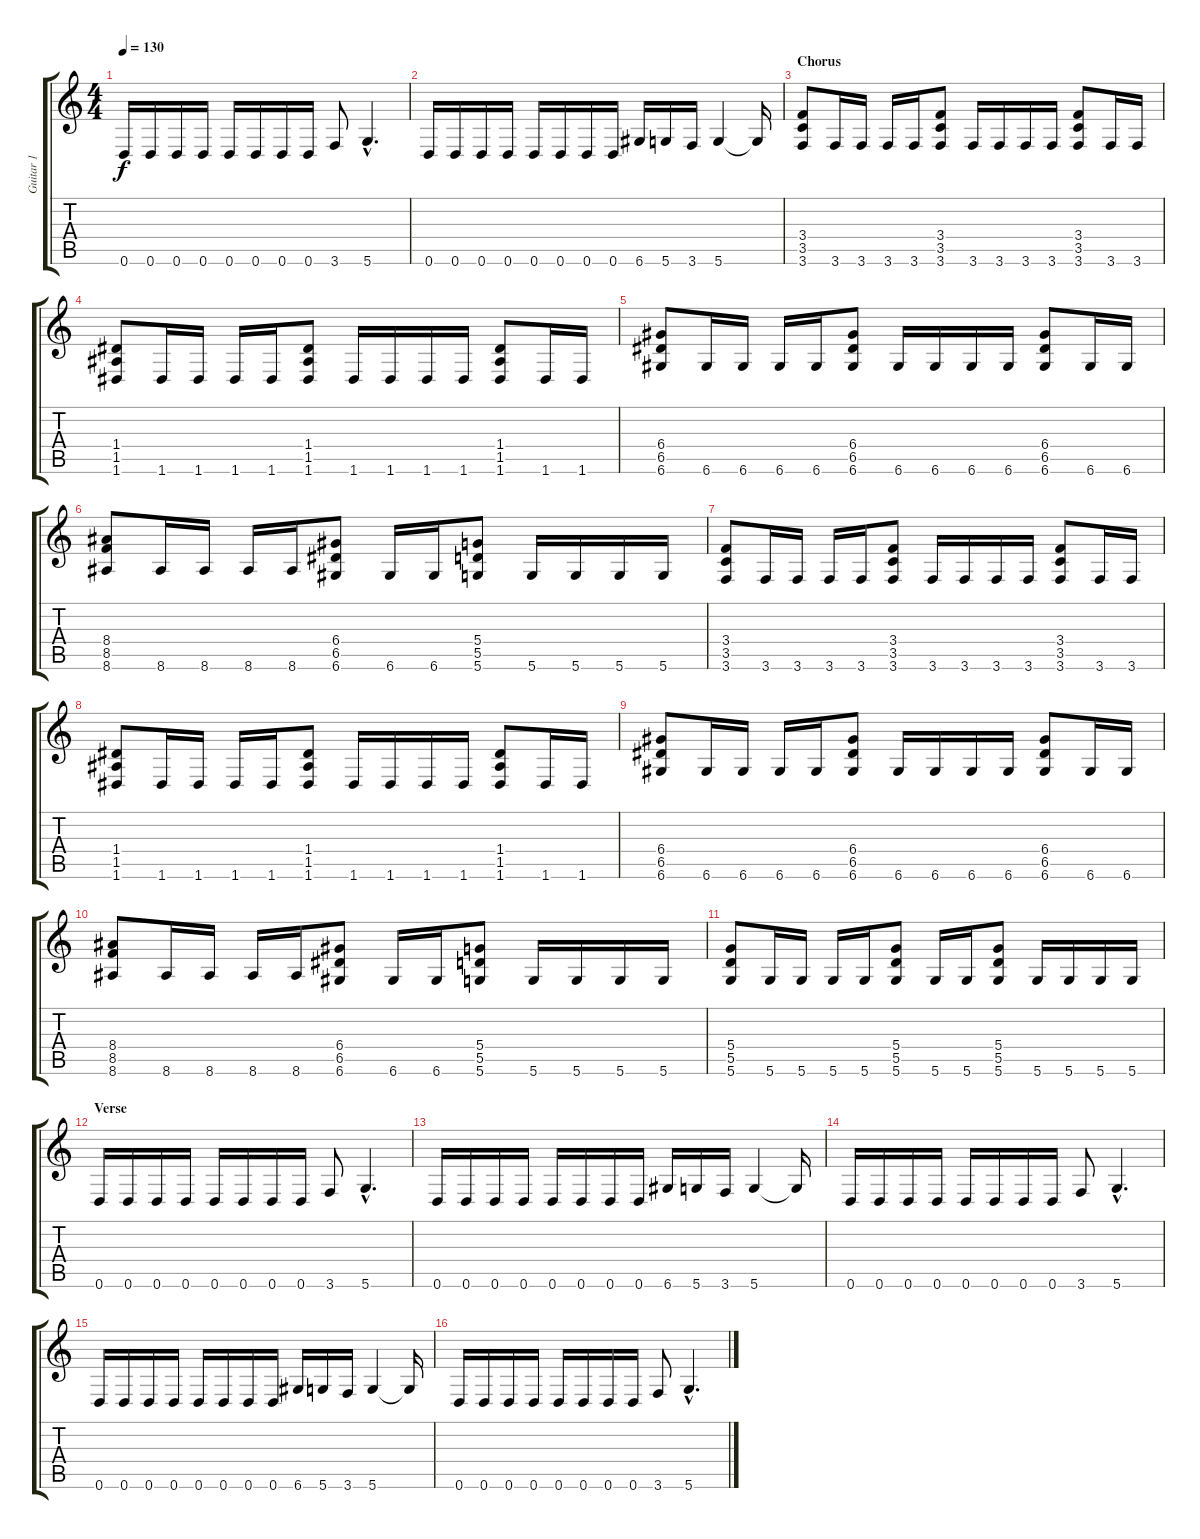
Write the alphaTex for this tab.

\track ("Guitar 1" "Guitar 1") {instrument overdrivenguitar}
\staff {score tabs}
\tuning (E4 B3 G3 D3 A2 D2) {hide}
\ts (4 4)
\tempo 130
\clef g2
\ks c
0.6.16{dy f} 0.6.16 0.6.16 0.6.16 0.6.16 0.6.16 0.6.16 0.6.16 3.6.8 5.6{hac}.4{d} |
0.6.16 0.6.16 0.6.16 0.6.16 0.6.16 0.6.16 0.6.16 0.6.16 6.6.16 5.6.16 3.6.16 5.6.4 5.6{t}.16 |
\section ("" "Chorus")
(3.4 3.5 3.6).8 3.6.16 3.6.16 3.6.16 3.6.16 (3.4 3.5 3.6).8 3.6.16 3.6.16 3.6.16 3.6.16 (3.4 3.5 3.6).8 3.6.16 3.6.16 |
(1.4 1.5 1.6).8 1.6.16 1.6.16 1.6.16 1.6.16 (1.4 1.5 1.6).8 1.6.16 1.6.16 1.6.16 1.6.16 (1.4 1.5 1.6).8 1.6.16 1.6.16 |
(6.4 6.5 6.6).8 6.6.16 6.6.16 6.6.16 6.6.16 (6.4 6.5 6.6).8 6.6.16 6.6.16 6.6.16 6.6.16 (6.4 6.5 6.6).8 6.6.16 6.6.16 |
(8.4 8.5 8.6).8 8.6.16 8.6.16 8.6.16 8.6.16 (6.4 6.5 6.6).8 6.6.16 6.6.16 (5.4 5.5 5.6).8 5.6.16 5.6.16 5.6.16 5.6.16 |
(3.4 3.5 3.6).8 3.6.16 3.6.16 3.6.16 3.6.16 (3.4 3.5 3.6).8 3.6.16 3.6.16 3.6.16 3.6.16 (3.4 3.5 3.6).8 3.6.16 3.6.16 |
(1.4 1.5 1.6).8 1.6.16 1.6.16 1.6.16 1.6.16 (1.4 1.5 1.6).8 1.6.16 1.6.16 1.6.16 1.6.16 (1.4 1.5 1.6).8 1.6.16 1.6.16 |
(6.4 6.5 6.6).8 6.6.16 6.6.16 6.6.16 6.6.16 (6.4 6.5 6.6).8 6.6.16 6.6.16 6.6.16 6.6.16 (6.4 6.5 6.6).8 6.6.16 6.6.16 |
(8.4 8.5 8.6).8 8.6.16 8.6.16 8.6.16 8.6.16 (6.4 6.5 6.6).8 6.6.16 6.6.16 (5.4 5.5 5.6).8 5.6.16 5.6.16 5.6.16 5.6.16 |
(5.4 5.5 5.6).8 5.6.16 5.6.16 5.6.16 5.6.16 (5.4 5.5 5.6).8 5.6.16 5.6.16 (5.4 5.5 5.6).8 5.6.16 5.6.16 5.6.16 5.6.16 |
\section ("" "Verse")
0.6.16 0.6.16 0.6.16 0.6.16 0.6.16 0.6.16 0.6.16 0.6.16 3.6.8 5.6{hac}.4{d} |
0.6.16 0.6.16 0.6.16 0.6.16 0.6.16 0.6.16 0.6.16 0.6.16 6.6.16 5.6.16 3.6.16 5.6.4 5.6{t}.16 |
0.6.16 0.6.16 0.6.16 0.6.16 0.6.16 0.6.16 0.6.16 0.6.16 3.6.8 5.6{hac}.4{d} |
0.6.16 0.6.16 0.6.16 0.6.16 0.6.16 0.6.16 0.6.16 0.6.16 6.6.16 5.6.16 3.6.16 5.6.4 5.6{t}.16 |
0.6.16 0.6.16 0.6.16 0.6.16 0.6.16 0.6.16 0.6.16 0.6.16 3.6.8 5.6{hac}.4{d}
